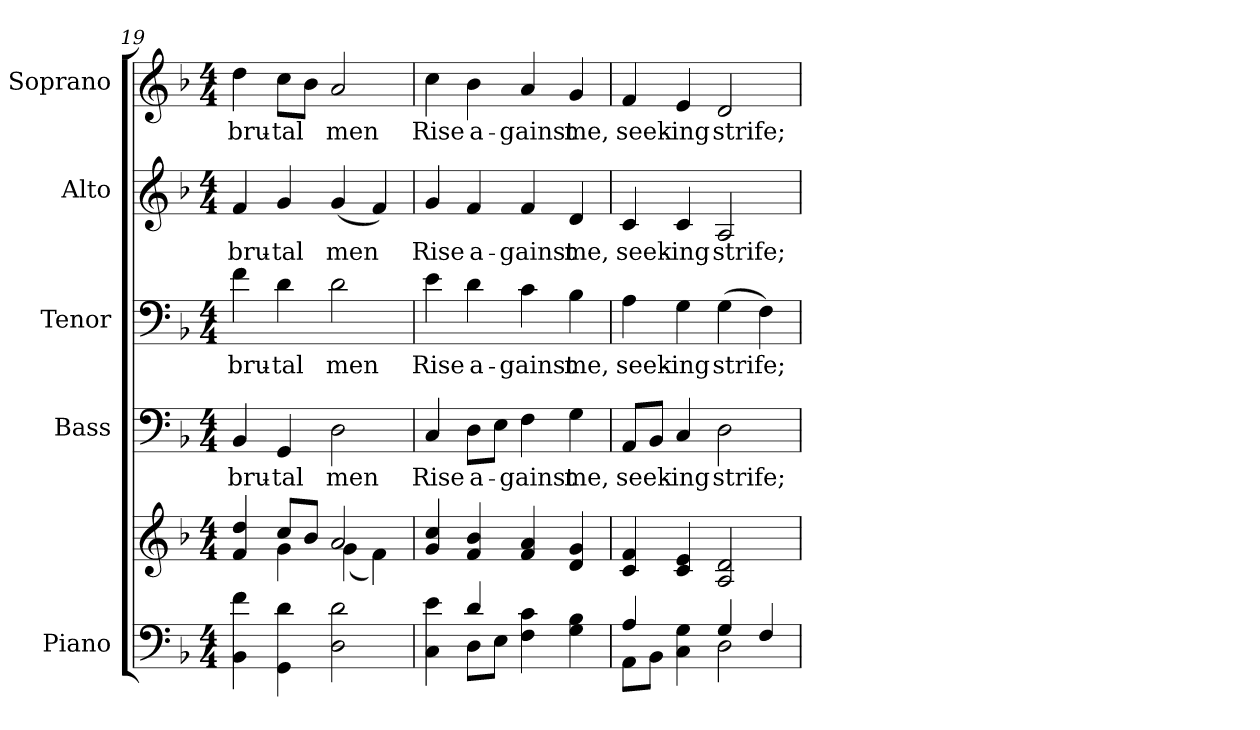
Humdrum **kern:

**kern	**kern	**kern	**text	**kern	**text	**kern	**text	**kern	**text
*part5	*part5	*part4	*part4	*part3	*part3	*part2	*part2	*part1	*part1
*staff6	*staff5	*staff4	*staff4	*staff3	*staff3	*staff2	*staff2	*staff1	*staff1
*I"Piano	*	*I"Bass	*	*I"Tenor	*	*I"Alto	*	*I"Soprano	*
*I'Pno.	*	*I'B.	*	*I'T.	*	*I'A.	*	*I'S.	*
*clefF4	*clefG2	*clefF4	*	*clefF4	*	*clefG2	*	*clefG2	*
*k[b-]	*k[b-]	*k[b-]	*	*k[b-]	*	*k[b-]	*	*k[b-]	*
*F:	*F:	*F:	*	*F:	*	*F:	*	*F:	*
*M4/4	*M4/4	*M4/4	*	*M4/4	*	*M4/4	*	*M4/4	*
=19	=19	=19	=19	=19	=19	=19	=19	=19	=19
*	*^	*	*	*	*	*	*	*	*
!	!	!	!	!LO:LY:b:color=#000000	!	!	!	!	!	!
!	!	!	!	!	!	!LO:LY:b:color=#000000	!	!	!	!
!	!	!	!	!	!	!	!	!LO:LY:b:color=#000000	!	!
!	!	!	!	!	!	!	!	!	!	!LO:LY:b:color=#000000
4BB-i\ 4fi	4fi/ 4ddi	4ryy	4BB-i/	bru-	4fi\	bru-	4fi/	bru-	4ddi\	bru-
!	!	!	!	!LO:LY:b:color=#000000	!	!	!	!	!	!
!	!	!	!	!	!	!LO:LY:b:color=#000000	!	!	!	!
!	!	!	!	!	!	!	!	!LO:LY:b:color=#000000	!	!
!	!	!	!	!	!	!	!	!	!	!LO:LY:b:color=#000000
4GGi\ 4di	8cci/L	4gi\	4GGi/	-tal	4di\	-tal	4gi/	-tal	8cci\L	-tal
.	8b-i/J	.	.	.	.	.	.	.	8b-i\J	.
!	!	!	!	!LO:LY:b:color=#000000	!	!	!	!	!	!
!	!	!	!	!	!	!LO:LY:b:color=#000000	!	!	!	!
!	!	!	!	!	!	!	!	!LO:LY:b:color=#000000	!	!
!	!	!	!	!	!	!	!	!	!	!LO:LY:b:color=#000000
2Di\ 2di	2ai/	(4gi\	2Di\	men	2di\	men	(4gi/	men	2ai/	men
.	.	4fi\)	.	.	.	.	4fi/)	.	.	.
*	*v	*v	*	*	*	*	*	*	*	*
=20	=20	=20	=20	=20	=20	=20	=20	=20	=20
*^	*	*	*	*	*	*	*	*	*
*	*	*^	*	*	*	*	*	*	*	*
!	!	!	!	!	!LO:LY:b:color=#000000	!	!	!	!	!	!
*	*	*v	*v	*	*	*	*	*	*	*	*
*	*	*^	*	*	*	*	*	*	*	*
!	!	!	!	!	!	!	!LO:LY:b:color=#000000	!	!	!	!
*	*	*v	*v	*	*	*	*	*	*	*	*
*	*	*^	*	*	*	*	*	*	*	*
!	!	!	!	!	!	!	!	!	!LO:LY:b:color=#000000	!	!
*	*	*v	*v	*	*	*	*	*	*	*	*
*	*	*^	*	*	*	*	*	*	*	*
!	!	!	!	!	!	!	!	!	!	!	!LO:LY:b:color=#000000
*	*	*v	*v	*	*	*	*	*	*	*	*
4Ci\ 4ei	4ryy	4gi/ 4cci	4Ci/	Rise	4ei\	Rise	4gi/	Rise	4cci\	Rise
!	!	!	!	!LO:LY:b:color=#000000	!	!	!	!	!	!
!	!	!	!	!	!	!LO:LY:b:color=#000000	!	!	!	!
!	!	!	!	!	!	!	!	!LO:LY:b:color=#000000	!	!
!	!	!	!	!	!	!	!	!	!	!LO:LY:b:color=#000000
4di/	8Di\L	4fi/ 4b-i	8Di\L	a-	4di\	a-	4fi/	a-	4b-i\	a-
.	8Ei\J	.	8Ei\J	.	.	.	.	.	.	.
!	!	!	!	!LO:LY:b:color=#000000	!	!	!	!	!	!
!	!	!	!	!	!	!LO:LY:b:color=#000000	!	!	!	!
!	!	!	!	!	!	!	!	!LO:LY:b:color=#000000	!	!
!	!	!	!	!	!	!	!	!	!	!LO:LY:b:color=#000000
4Fi\ 4ci	2ryy	4fi/ 4ai	4Fi\	-gainst	4ci\	-gainst	4fi/	-gainst	4ai/	-gainst
!	!	!	!	!LO:LY:b:color=#000000	!	!	!	!	!	!
!	!	!	!	!	!	!LO:LY:b:color=#000000	!	!	!	!
!	!	!	!	!	!	!	!	!LO:LY:b:color=#000000	!	!
!	!	!	!	!	!	!	!	!	!	!LO:LY:b:color=#000000
4Gi\ 4B-i	.	4di/ 4gi	4Gi\	me,	4B-i\	me,	4di/	me,	4gi/	me,
!!LO:PB:g=z
=21	=21	=21	=21	=21	=21	=21	=21	=21	=21	=21
!	!	!	!	!LO:LY:b:color=#000000	!	!	!	!	!	!
!	!	!	!	!	!	!LO:LY:b:color=#000000	!	!	!	!
!	!	!	!	!	!	!	!	!LO:LY:b:color=#000000	!	!
!	!	!	!	!	!	!	!	!	!	!LO:LY:b:color=#000000
4Ai/	8AAi\L	4ci/ 4fi	8AAi/L	seek-	4Ai\	seek-	4ci/	seek-	4fi/	seek-
.	8BB-i\J	.	8BB-i/J	.	.	.	.	.	.	.
!	!	!	!	!LO:LY:b:color=#000000	!	!	!	!	!	!
!	!	!	!	!	!	!LO:LY:b:color=#000000	!	!	!	!
!	!	!	!	!	!	!	!	!LO:LY:b:color=#000000	!	!
!	!	!	!	!	!	!	!	!	!	!LO:LY:b:color=#000000
4Ci\ 4Gi	4ryy	4ci/ 4ei	4Ci/	-ing	4Gi\	-ing	4ci/	-ing	4ei/	-ing
!	!	!	!	!LO:LY:b:color=#000000	!	!	!	!	!	!
!	!	!	!	!	!	!LO:LY:b:color=#000000	!	!	!	!
!	!	!	!	!	!	!	!	!LO:LY:b:color=#000000	!	!
!	!	!	!	!	!	!	!	!	!	!LO:LY:b:color=#000000
4Gi/	2Di\	2Ai/ 2di	2Di\	strife;	(4Gi\	strife;	2Ai/	strife;	2di/	strife;
4Fi/	.	.	.	.	4Fi\)	.	.	.	.	.
*v	*v	*	*	*	*	*	*	*	*	*
=	=	=	=	=	=	=	=	=	=
*-	*-	*-	*-	*-	*-	*-	*-	*-	*-
